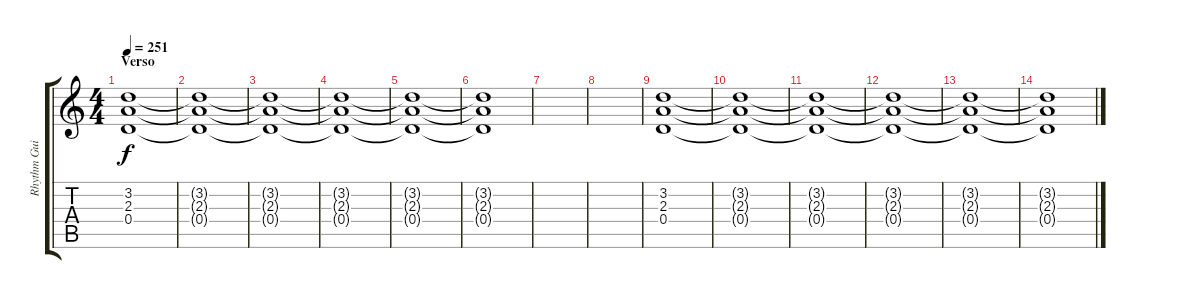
\track ("Rhythm Guitar" "Rhythm Gui") {instrument overdrivenguitar}
\staff {score tabs}
\tuning (E4 B3 G3 D3 A2 E2) {hide}
\ts (4 4)
\section ("" "Verso")
\tempo 251
\clef g2
\ks c
(3.2 2.3 0.4).1{dy f volume 0} |
(3.2{t} 2.3{t} 0.4{t}).1 |
(3.2{t} 2.3{t} 0.4{t}).1 |
(3.2{t} 2.3{t} 0.4{t}).1 |
(3.2{t} 2.3{t} 0.4{t}).1 |
(3.2{t} 2.3{t} 0.4{t}).1 |
|
|
(3.2 2.3 0.4).1{volume 0} |
(3.2{t} 2.3{t} 0.4{t}).1 |
(3.2{t} 2.3{t} 0.4{t}).1 |
(3.2{t} 2.3{t} 0.4{t}).1 |
(3.2{t} 2.3{t} 0.4{t}).1 |
(3.2{t} 2.3{t} 0.4{t}).1
